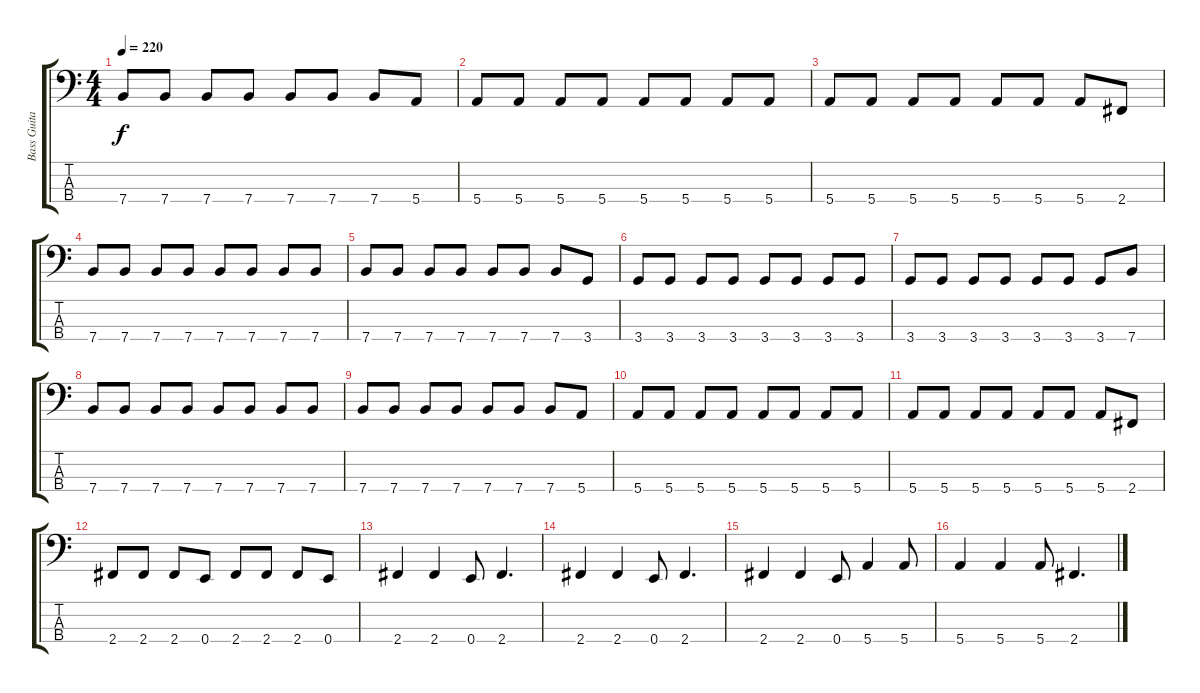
\track ("Bass Guitar" "Bass Guita") {instrument electricbassfinger}
\staff {score tabs}
\tuning (G2 D2 A1 E1) {hide}
\ts (4 4)
\tempo 220
\clef f4
\ks c
7.4.8{dy f} 7.4.8 7.4.8 7.4.8 7.4.8 7.4.8 7.4.8 5.4.8 |
5.4.8 5.4.8 5.4.8 5.4.8 5.4.8 5.4.8 5.4.8 5.4.8 |
5.4.8 5.4.8 5.4.8 5.4.8 5.4.8 5.4.8 5.4.8 2.4.8 |
7.4.8 7.4.8 7.4.8 7.4.8 7.4.8 7.4.8 7.4.8 7.4.8 |
7.4.8 7.4.8 7.4.8 7.4.8 7.4.8 7.4.8 7.4.8 3.4.8 |
3.4.8 3.4.8 3.4.8 3.4.8 3.4.8 3.4.8 3.4.8 3.4.8 |
3.4.8 3.4.8 3.4.8 3.4.8 3.4.8 3.4.8 3.4.8 7.4.8 |
7.4.8 7.4.8 7.4.8 7.4.8 7.4.8 7.4.8 7.4.8 7.4.8 |
7.4.8 7.4.8 7.4.8 7.4.8 7.4.8 7.4.8 7.4.8 5.4.8 |
5.4.8 5.4.8 5.4.8 5.4.8 5.4.8 5.4.8 5.4.8 5.4.8 |
5.4.8 5.4.8 5.4.8 5.4.8 5.4.8 5.4.8 5.4.8 2.4.8 |
2.4.8 2.4.8 2.4.8 0.4.8 2.4.8 2.4.8 2.4.8 0.4.8 |
2.4.4 2.4.4 0.4.8 2.4.4{d} |
2.4.4 2.4.4 0.4.8 2.4.4{d} |
2.4.4 2.4.4 0.4.8 5.4.4 5.4.8 |
5.4.4 5.4.4 5.4.8 2.4.4{d}
